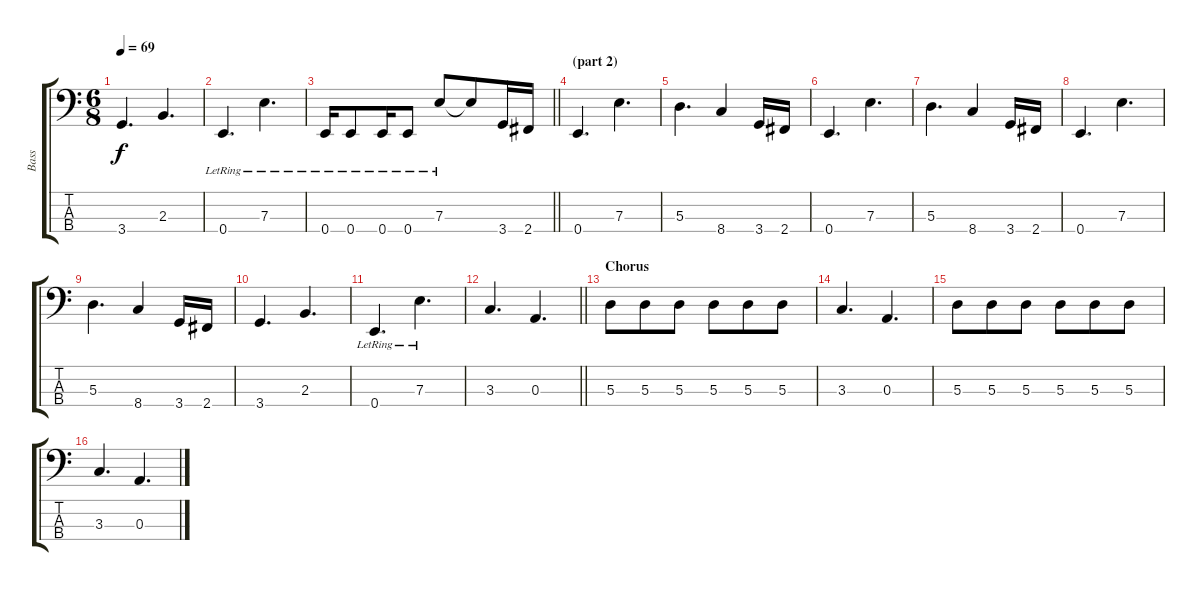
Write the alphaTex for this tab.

\track ("Bass" "Bass") {instrument electricbasspick}
\staff {score tabs}
\tuning (G2 D2 A1 E1) {hide}
\ts (6 8)
\tempo 69
\clef f4
\ks c
3.4.4{d dy f} 2.3.4{d} |
0.4{lr}.4{d} 7.3{lr}.4{d} |
\barLineRight lightlight
0.4{lr}.16 0.4{lr}.8 0.4{lr}.16 0.4{lr}.8 7.3{lr}.8 7.3{t}.8 3.4.16 2.4.16 |
\section ("" "(part 2)")
0.4.4{d} 7.3.4{d} |
5.3.4{d} 8.4.4 3.4.16 2.4.16 |
0.4.4{d} 7.3.4{d} |
5.3.4{d} 8.4.4 3.4.16 2.4.16 |
0.4.4{d} 7.3.4{d} |
5.3.4{d} 8.4.4 3.4.16 2.4.16 |
3.4.4{d} 2.3.4{d} |
0.4{lr}.4{d} 7.3{lr}.4{d} |
\barLineRight lightlight
3.3.4{d} 0.3.4{d} |
\section ("" "Chorus")
5.3.8 5.3.8 5.3.8 5.3.8 5.3.8 5.3.8 |
3.3.4{d} 0.3.4{d} |
5.3.8 5.3.8 5.3.8 5.3.8 5.3.8 5.3.8 |
3.3.4{d} 0.3.4{d}
